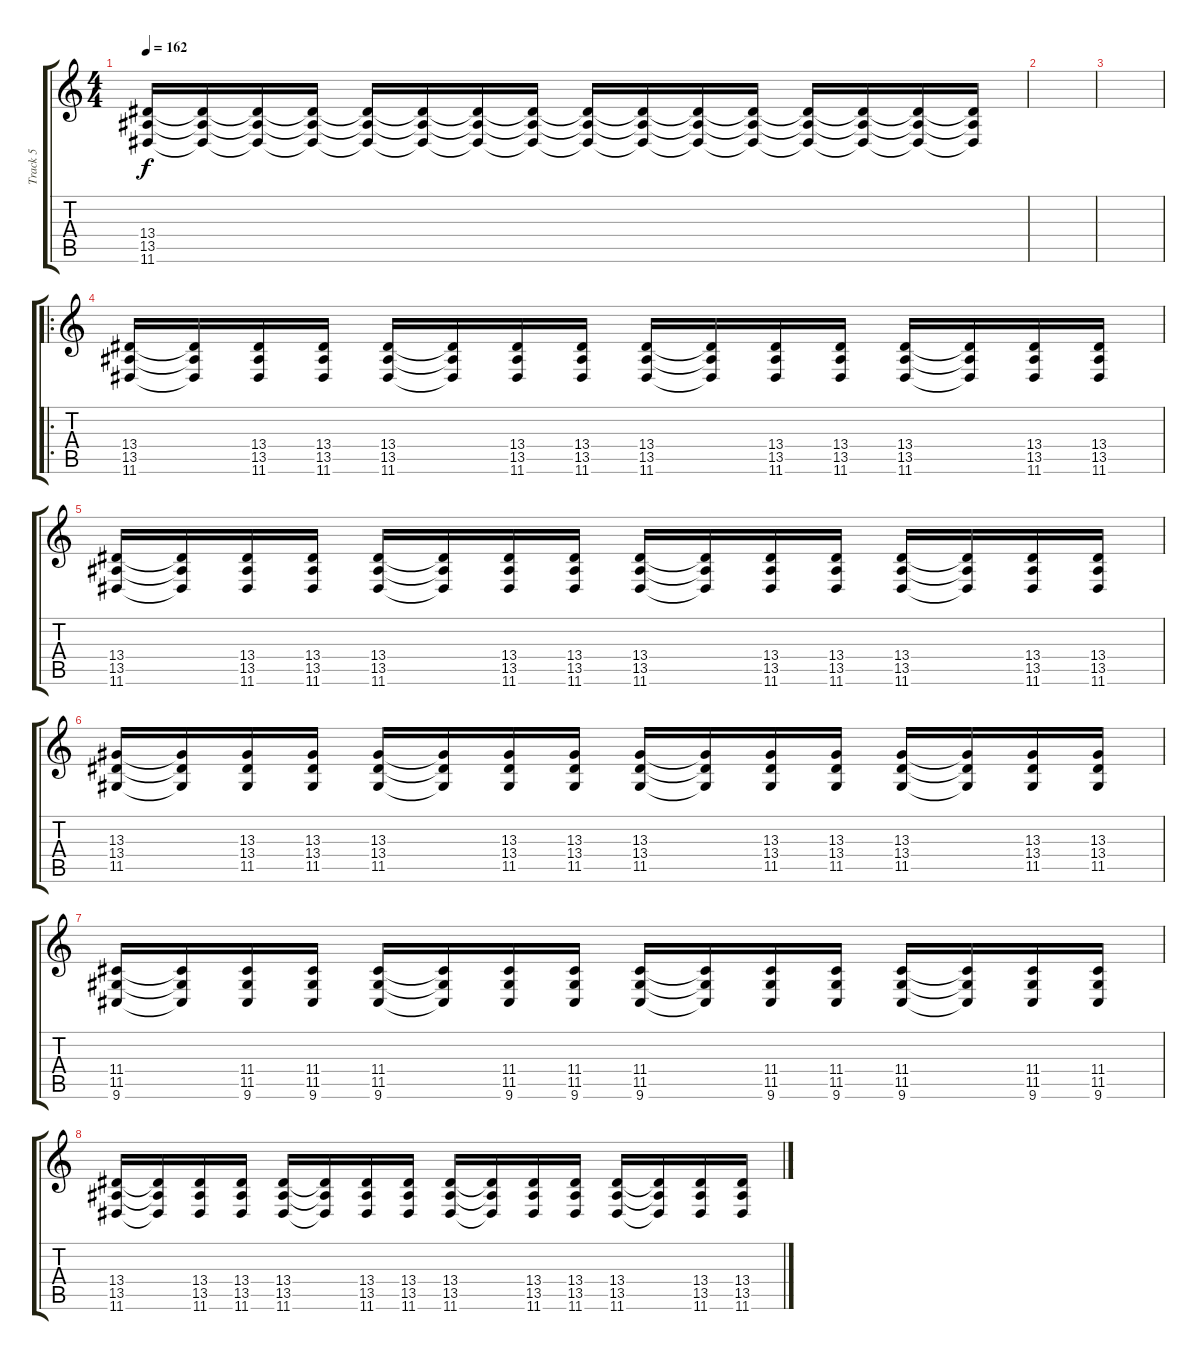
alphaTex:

\track ("Track 5" "Track 5") {instrument lead5charang}
\staff {score tabs}
\tuning (E4 B3 G3 D3 A2 E2) {hide}
\ts (4 4)
\tempo 162
\clef g2
\ks c
(13.4{t} 13.5{t} 11.6{t}).16{dy f} (13.4{t} 13.5{t} 11.6{t}).16 (13.4{t} 13.5{t} 11.6{t}).16 (13.4{t} 13.5{t} 11.6{t}).16 (13.4{t} 13.5{t} 11.6{t}).16 (13.4{t} 13.5{t} 11.6{t}).16 (13.4{t} 13.5{t} 11.6{t}).16 (13.4{t} 13.5{t} 11.6{t}).16 (13.4{t} 13.5{t} 11.6{t}).16 (13.4{t} 13.5{t} 11.6{t}).16 (13.4{t} 13.5{t} 11.6{t}).16 (13.4{t} 13.5{t} 11.6{t}).16 (13.4{t} 13.5{t} 11.6{t}).16 (13.4{t} 13.5{t} 11.6{t}).16 (13.4{t} 13.5{t} 11.6{t}).16 (13.4{t} 13.5{t} 11.6{t}).16 |
|
|
\ro
(13.4 13.5 11.6).16 (13.4{t} 13.5{t} 11.6{t}).16 (13.4 13.5 11.6).16 (13.4 13.5 11.6).16 (13.4 13.5 11.6).16 (13.4{t} 13.5{t} 11.6{t}).16 (13.4 13.5 11.6).16 (13.4 13.5 11.6).16 (13.4 13.5 11.6).16 (13.4{t} 13.5{t} 11.6{t}).16 (13.4 13.5 11.6).16 (13.4 13.5 11.6).16 (13.4 13.5 11.6).16 (13.4{t} 13.5{t} 11.6{t}).16 (13.4 13.5 11.6).16 (13.4 13.5 11.6).16 |
(13.4 13.5 11.6).16 (13.4{t} 13.5{t} 11.6{t}).16 (13.4 13.5 11.6).16 (13.4 13.5 11.6).16 (13.4 13.5 11.6).16 (13.4{t} 13.5{t} 11.6{t}).16 (13.4 13.5 11.6).16 (13.4 13.5 11.6).16 (13.4 13.5 11.6).16 (13.4{t} 13.5{t} 11.6{t}).16 (13.4 13.5 11.6).16 (13.4 13.5 11.6).16 (13.4 13.5 11.6).16 (13.4{t} 13.5{t} 11.6{t}).16 (13.4 13.5 11.6).16 (13.4 13.5 11.6).16 |
(13.3 13.4 11.5).16 (13.3{t} 13.4{t} 11.5{t}).16 (13.3 13.4 11.5).16 (13.3 13.4 11.5).16 (13.3 13.4 11.5).16 (13.3{t} 13.4{t} 11.5{t}).16 (13.3 13.4 11.5).16 (13.3 13.4 11.5).16 (13.3 13.4 11.5).16 (13.3{t} 13.4{t} 11.5{t}).16 (13.3 13.4 11.5).16 (13.3 13.4 11.5).16 (13.3 13.4 11.5).16 (13.3{t} 13.4{t} 11.5{t}).16 (13.3 13.4 11.5).16 (13.3 13.4 11.5).16 |
(11.4 11.5 9.6).16 (11.4{t} 11.5{t} 9.6{t}).16 (11.4 11.5 9.6).16 (11.4 11.5 9.6).16 (11.4 11.5 9.6).16 (11.4{t} 11.5{t} 9.6{t}).16 (11.4 11.5 9.6).16 (11.4 11.5 9.6).16 (11.4 11.5 9.6).16 (11.4{t} 11.5{t} 9.6{t}).16 (11.4 11.5 9.6).16 (11.4 11.5 9.6).16 (11.4 11.5 9.6).16 (11.4{t} 11.5{t} 9.6{t}).16 (11.4 11.5 9.6).16 (11.4 11.5 9.6).16 |
(13.4 13.5 11.6).16 (13.4{t} 13.5{t} 11.6{t}).16 (13.4 13.5 11.6).16 (13.4 13.5 11.6).16 (13.4 13.5 11.6).16 (13.4{t} 13.5{t} 11.6{t}).16 (13.4 13.5 11.6).16 (13.4 13.5 11.6).16 (13.4 13.5 11.6).16 (13.4{t} 13.5{t} 11.6{t}).16 (13.4 13.5 11.6).16 (13.4 13.5 11.6).16 (13.4 13.5 11.6).16 (13.4{t} 13.5{t} 11.6{t}).16 (13.4 13.5 11.6).16 (13.4 13.5 11.6).16
